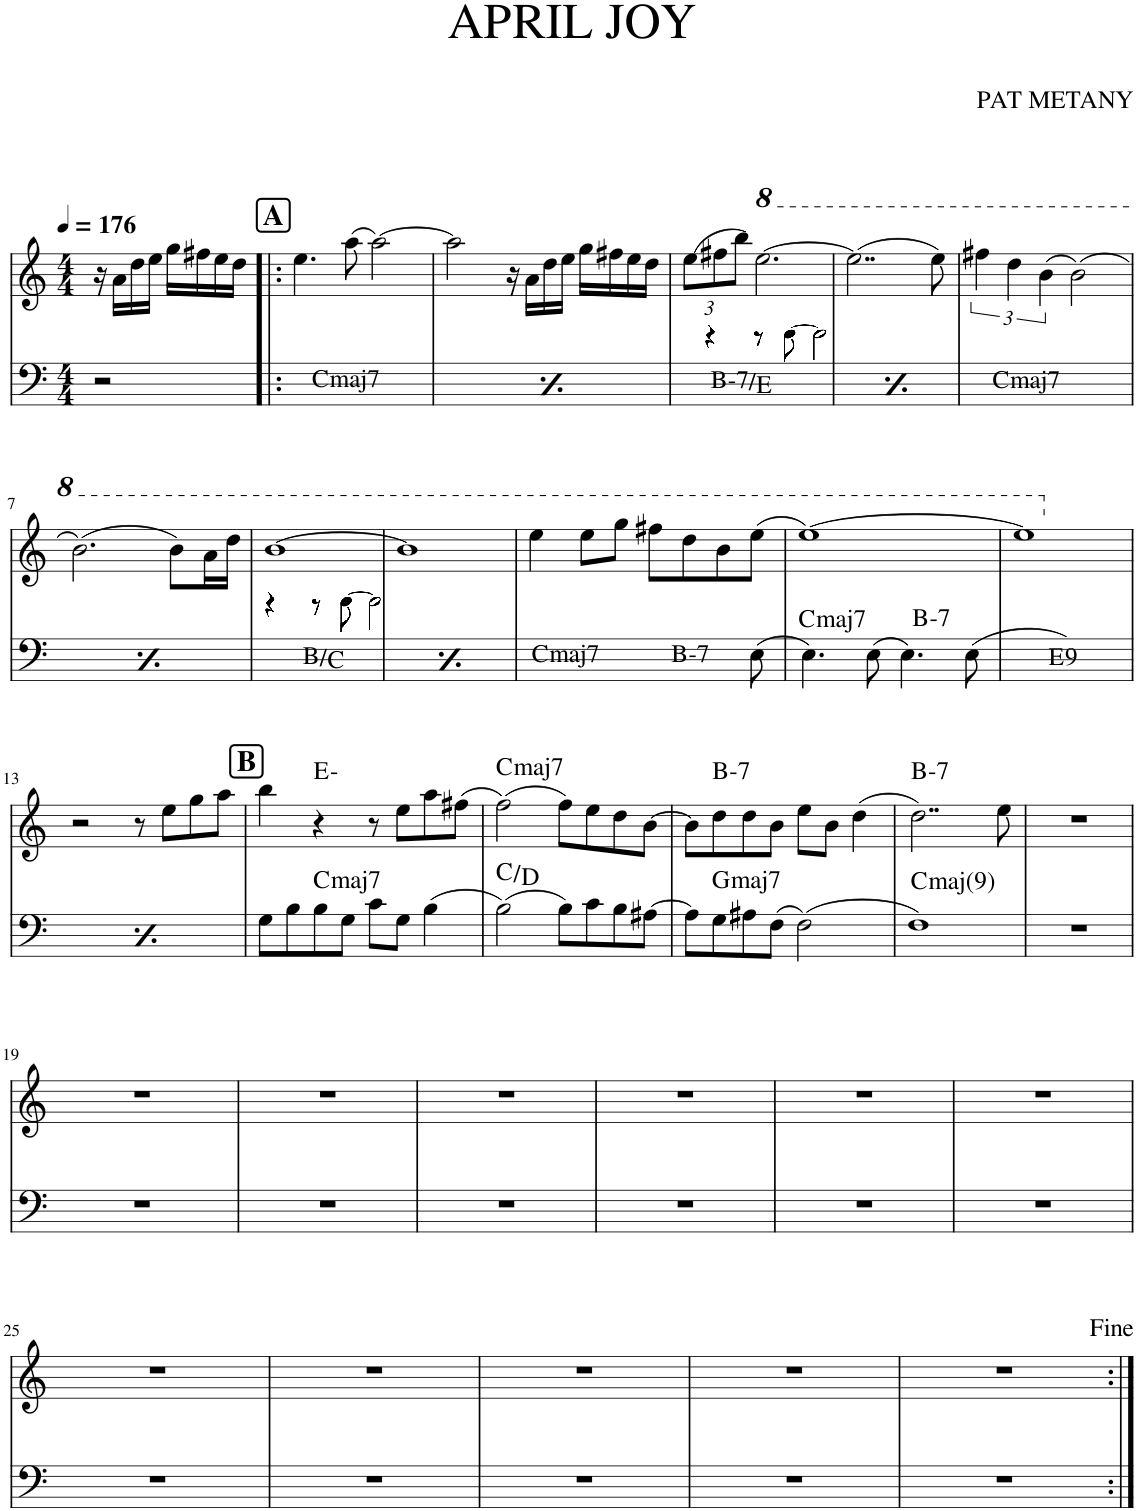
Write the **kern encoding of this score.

**kern	**kern	**harte
*part1	*part1	*part1
*staff2	*staff1	*
*I"Piano	*	*
*I'Pia.	*	*
*clefF4	*clefG2	*
*k[]	*k[]	*
*M4/4	*M4/4	*
*MM176	*MM176	*
!!LO:REH:place=s1:a:B:cj:fs=14:t=A:qo=1.75
=1	=1	=1
2r	16r	.
.	16a\LL	.
.	16dd\	.
.	16ee\JJ	.
.	16gg\LL	.
.	16ff#X\	.
.	16ee\	.
.	16dd\JJ	.
=2!|:	=2!|:	=2!|:
!	!	!LO:H:kt=maj7
1ryy	4.ee\	C:maj7
.	(8aa\	.
.	[2aa\)	.
=3	=3	=3
!	!	!LO:H:kt=maj7
1ryy	2aa\]	C:maj7
.	16r	.
.	16a\LL	.
.	16dd\	.
.	16ee\JJ	.
.	16gg\LL	.
.	16ff#X\	.
.	16ee\	.
.	16dd\JJ	.
=4	=4	=4
*	*Xbrackettup	*
!	!	!LO:H:kt=7
1ryy	(12ee\L	B:min7/4
.	12ff#X\	.
.	12bb\J)	.
*	*8ba	*
.	[2.e\	.
=5	=5	=5
!	!	!LO:H:kt=7
1ryy	(2..e\]	B:min7/4
.	8e\)	.
=6	=6	=6
*	*brackettup	*
!	!	!LO:H:kt=maj7
1ryy	6f#X\	C:maj7
.	6d\	.
.	(6B\	.
.	(2B\)	.
!!LO:LB:g=z
=7	=7	=7
!	!	!LO:H:kt=maj7
1ryy	(2.B\)	C:maj7
.	8B\L)	.
.	16A\L	.
.	16d\JJ	.
=8	=8	=8
1ryy	[1B	B:maj/b2
=9	=9	=9
1ryy	1B]	B:maj/b2
=10	=10	=10
!	!	!LO:H:kt=maj7
2ryy	4e\	C:maj7
.	8e\L	.
.	8g\J	.
!	!	!LO:H:kt=7
4ryy	8f#X\L	B:min7
.	8d\	.
8ryy	8B\	.
8E\	(8e\J	.
=11	=11	=11
!	!	!LO:H:n=1:kt=7
!	!	!LO:H:n=2:kt=maj7
4.E\	[1e)	B:min7 C:maj7
8E\	.	.
4.E\	.	.
8E\	.	.
=12	=12	=12
!	!	!LO:H:kt=9
1ryy	1e]	E:9
!!LO:LB:g=z
=13	=13	=13
*	*X8ba	*
!	!	!LO:H:kt=9
1ryy	2r	E:9
.	8r	.
.	8ee\L	.
.	8gg\	.
.	8aa\J	.
!!LO:REH:place=s1:a:B:cj:fs=14:t=B
=14	=14	=14
8G\L	4bb\	.
8B\	.	.
!	!	!LO:H:n=2:kt=maj7
8B\	4r	E:min C:maj7
8G\J	.	.
8c\L	8r	.
8G\J	8ee\L	.
4B\	8aa\	.
.	(8ff#X\J	.
=15	=15	=15
!	!	!LO:H:n=1:kt=maj7
2B\	(2ff\)	C:maj7 C:maj/2
8B\L	8ff\L)	.
8c\	8ee\	.
8B\	8dd\	.
[8A#X\J	[8b\J	.
=16	=16	=16
8A#\L]	8b\L]	.
!	!	!LO:H:n=1:kt=7
!	!	!LO:H:n=2:kt=maj7
8G\	8dd\	B:min7 G:maj7
8A#X\	8dd\	.
8F\J	8b\J	.
2F\	8ee\L	.
.	8b\J	.
.	(4dd\	.
=17	=17	=17
!	!	!LO:H:n=1:kt=7
!	!	!LO:H:n=2:kt=maj
1F	2..dd\)	B:min7 C:maj(9)
.	8ee\	.
=18	=18	=18
1r	1r	.
!!LO:LB:g=z
=19	=19	=19
1r	1r	.
=20	=20	=20
1r	1r	.
=21	=21	=21
1r	1r	.
=22	=22	=22
1r	1r	.
=23	=23	=23
1r	1r	.
=24	=24	=24
1r	1r	.
!!LO:LB:g=z
=25	=25	=25
1r	1r	.
=26	=26	=26
1r	1r	.
=27	=27	=27
1r	1r	.
=28	=28	=28
1r	1r	.
=29	=29	=29
1r	1r	.
=:|!	=:|!	=:|!
*-	*-	*-
